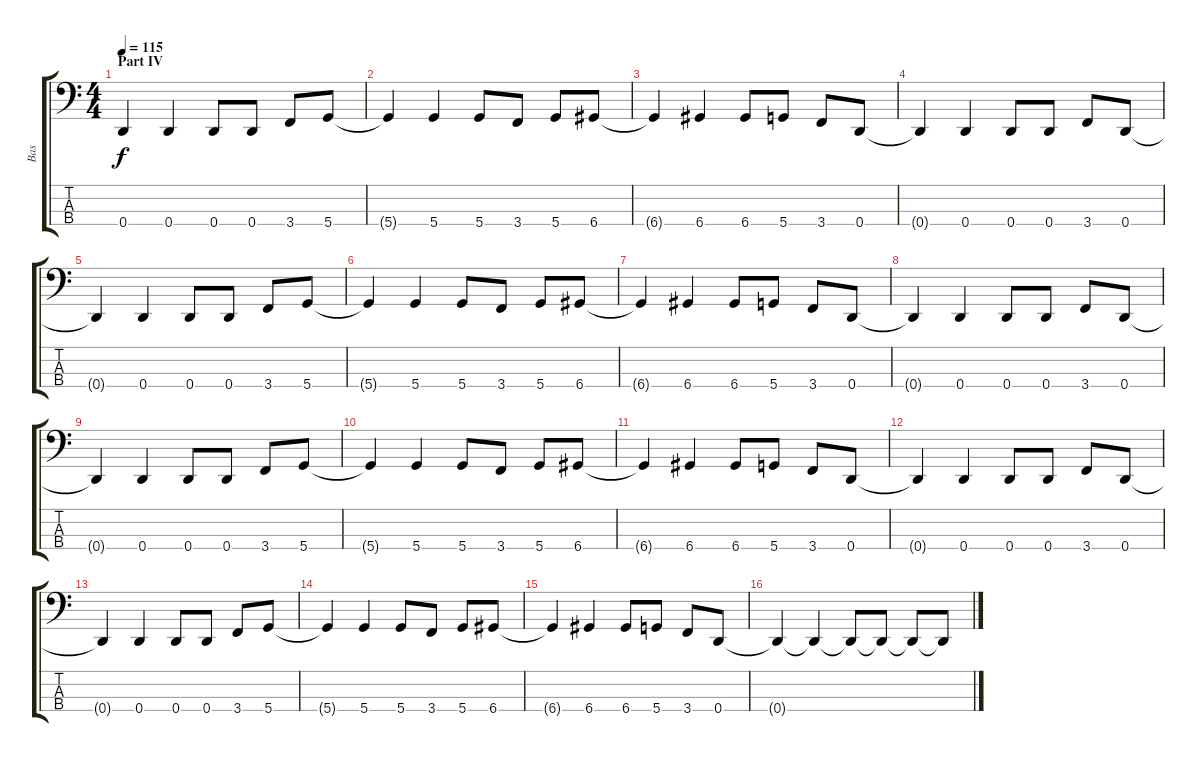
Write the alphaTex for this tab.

\track ("Bas" "Bas") {instrument electricbassfinger}
\staff {score tabs}
\tuning (G2 D2 A1 D1) {hide}
\ts (4 4)
\section ("" "Part IV")
\tempo 115
\clef f4
\ks c
0.4{t}.4{dy f} 0.4.4 0.4.8 0.4.8 3.4.8 5.4.8 |
5.4{t}.4 5.4.4 5.4.8 3.4.8 5.4.8 6.4.8 |
6.4{t}.4 6.4.4 6.4.8 5.4.8 3.4.8 0.4.8 |
0.4{t}.4 0.4.4 0.4.8 0.4.8 3.4.8 0.4.8 |
0.4{t}.4 0.4.4 0.4.8 0.4.8 3.4.8 5.4.8 |
5.4{t}.4 5.4.4 5.4.8 3.4.8 5.4.8 6.4.8 |
6.4{t}.4 6.4.4 6.4.8 5.4.8 3.4.8 0.4.8 |
0.4{t}.4 0.4.4 0.4.8 0.4.8 3.4.8 0.4.8 |
0.4{t}.4 0.4.4 0.4.8 0.4.8 3.4.8 5.4.8 |
5.4{t}.4 5.4.4 5.4.8 3.4.8 5.4.8 6.4.8 |
6.4{t}.4 6.4.4 6.4.8 5.4.8 3.4.8 0.4.8 |
0.4{t}.4 0.4.4 0.4.8 0.4.8 3.4.8 0.4.8 |
0.4{t}.4 0.4.4 0.4.8 0.4.8 3.4.8 5.4.8 |
5.4{t}.4 5.4.4 5.4.8 3.4.8 5.4.8 6.4.8 |
6.4{t}.4 6.4.4 6.4.8 5.4.8 3.4.8 0.4.8 |
0.4{t}.4 0.4{t}.4 0.4{t}.8 0.4{t}.8 0.4{t}.8 0.4{t}.8
